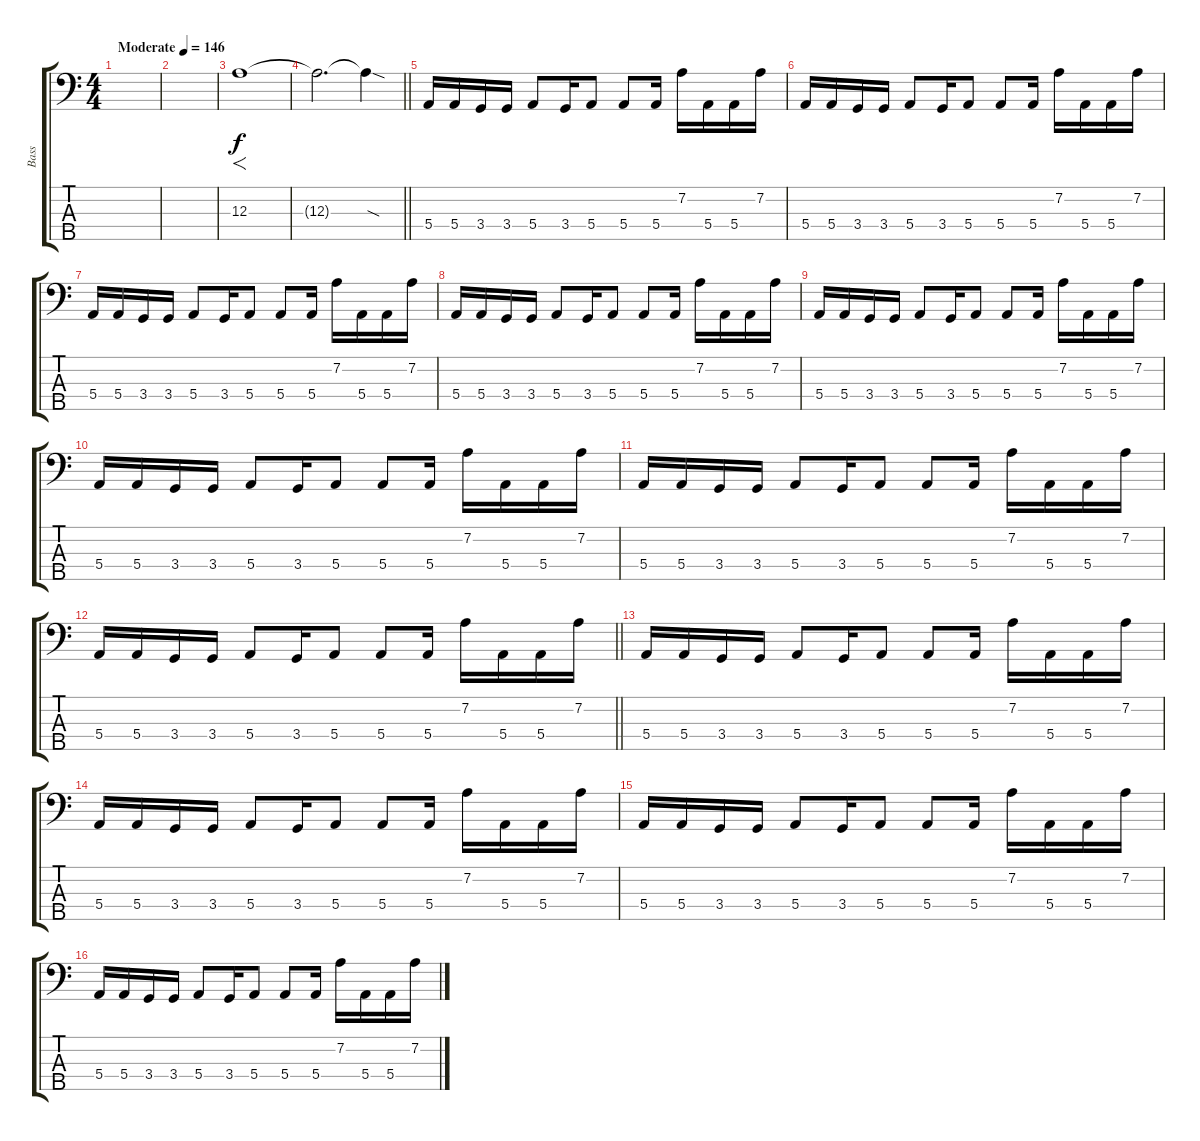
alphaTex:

\track ("Bass" "Bass") {instrument synthbass1}
\staff {score tabs}
\tuning (G2 D2 A1 E1 B0) {hide}
\ts (4 4)
\tempo (146 "Moderate")
\clef f4
\ks c
|
|
12.3.1{f} |
\barLineRight lightlight
12.3{t}.2{d} 12.3{sod t}.4 |
5.4.16 5.4.16 3.4.16 3.4.16 5.4.8 3.4.16 5.4.8 5.4.8 5.4.16 7.2.16 5.4.16 5.4.16 7.2.16 |
5.4.16 5.4.16 3.4.16 3.4.16 5.4.8 3.4.16 5.4.8 5.4.8 5.4.16 7.2.16 5.4.16 5.4.16 7.2.16 |
5.4.16 5.4.16 3.4.16 3.4.16 5.4.8 3.4.16 5.4.8 5.4.8 5.4.16 7.2.16 5.4.16 5.4.16 7.2.16 |
5.4.16 5.4.16 3.4.16 3.4.16 5.4.8 3.4.16 5.4.8 5.4.8 5.4.16 7.2.16 5.4.16 5.4.16 7.2.16 |
5.4.16 5.4.16 3.4.16 3.4.16 5.4.8 3.4.16 5.4.8 5.4.8 5.4.16 7.2.16 5.4.16 5.4.16 7.2.16 |
5.4.16 5.4.16 3.4.16 3.4.16 5.4.8 3.4.16 5.4.8 5.4.8 5.4.16 7.2.16 5.4.16 5.4.16 7.2.16 |
5.4.16 5.4.16 3.4.16 3.4.16 5.4.8 3.4.16 5.4.8 5.4.8 5.4.16 7.2.16 5.4.16 5.4.16 7.2.16 |
\barLineRight lightlight
5.4.16 5.4.16 3.4.16 3.4.16 5.4.8 3.4.16 5.4.8 5.4.8 5.4.16 7.2.16 5.4.16 5.4.16 7.2.16 |
5.4.16 5.4.16 3.4.16 3.4.16 5.4.8 3.4.16 5.4.8 5.4.8 5.4.16 7.2.16 5.4.16 5.4.16 7.2.16 |
5.4.16 5.4.16 3.4.16 3.4.16 5.4.8 3.4.16 5.4.8 5.4.8 5.4.16 7.2.16 5.4.16 5.4.16 7.2.16 |
5.4.16 5.4.16 3.4.16 3.4.16 5.4.8 3.4.16 5.4.8 5.4.8 5.4.16 7.2.16 5.4.16 5.4.16 7.2.16 |
5.4.16 5.4.16 3.4.16 3.4.16 5.4.8 3.4.16 5.4.8 5.4.8 5.4.16 7.2.16 5.4.16 5.4.16 7.2.16
